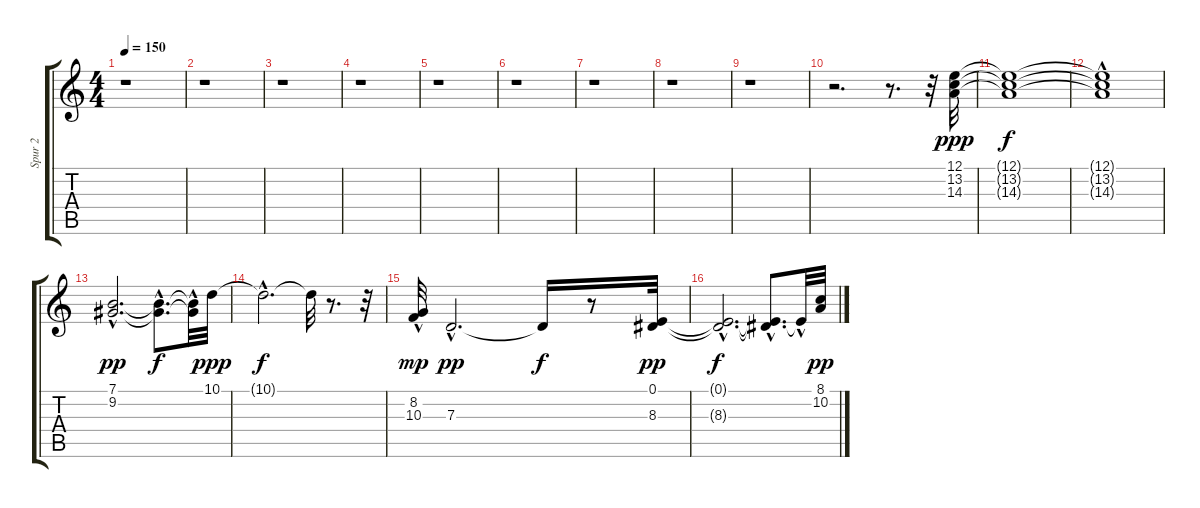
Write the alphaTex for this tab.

\track ("Spur 2" "Spur 2") {instrument pad8sweep}
\staff {score tabs}
\tuning (E4 B3 G3 D3 A2 E2) {hide}
\ts (4 4)
\tempo 150
\clef g2
\ks c
r.1{dy f} |
r.1 |
r.1 |
r.1 |
r.1 |
r.1 |
r.1 |
r.1 |
r.1 |
r.2{d} r.8{d} r.32 (12.1 13.2 14.3).32{dy ppp} |
(12.1{t} 13.2{t} 14.3{t}).1{dy f} |
(12.1{t} 13.2{hac t} 14.3{hac t}).1 |
(7.1{hac} 9.2{hac}).2{d dy pp} (7.1{hac t} 9.2{hac t}).8{d dy f} (7.1{hac t} 9.2{hac t}).32 10.1.32{dy ppp} |
10.1{hac t}.2{d dy f} 10.1{t}.32 r.8{d} r.32 |
(8.2{hac} 10.3).32{dy mp} 7.3{hac}.2{d dy pp} 7.3{t}.16{dy f} r.8 (0.1 8.3).32{dy pp} |
(0.1{hac t} 8.3{hac t}).2{d dy f} (0.1{hac t} 8.3{t}).8{d} 0.1{hac t}.32 (8.1 10.2).32{dy pp}
